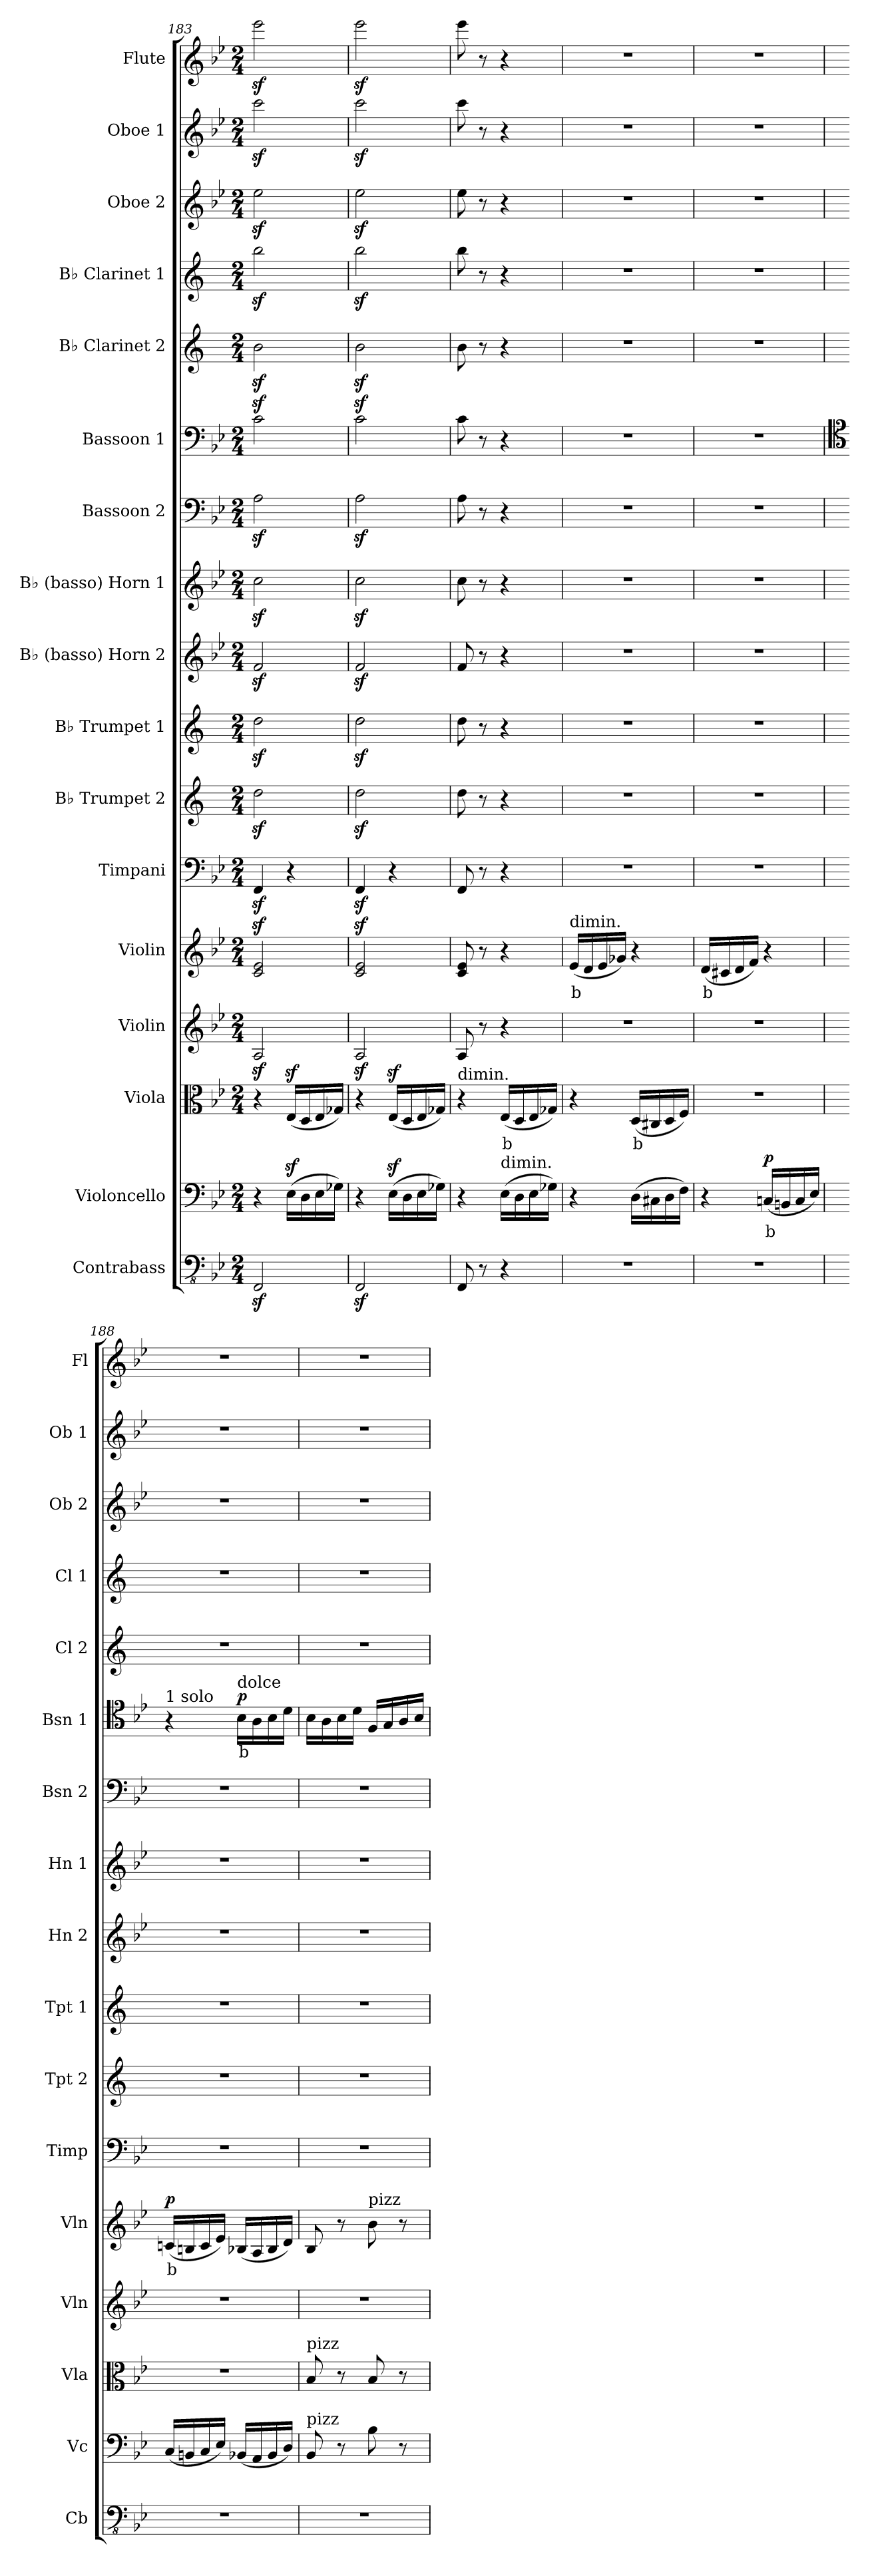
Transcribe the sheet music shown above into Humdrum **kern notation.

**kern	**kern	**text	**dynam	**kern	**text	**kern	**kern	**text	**dynam	**kern	**kern	**kern	**kern	**kern	**kern	**kern	**text	**dynam	**kern	**kern	**kern	**kern	**kern
*part17	*part16	*part16	*part16	*part15	*part15	*part14	*part13	*part13	*part13	*part12	*part11	*part10	*part9	*part8	*part7	*part6	*part6	*part6	*part5	*part4	*part3	*part2	*part1
*staff17	*staff16	*staff16	*staff16	*staff15	*staff15	*staff14	*staff13	*staff13	*staff13	*staff12	*staff11	*staff10	*staff9	*staff8	*staff7	*staff6	*staff6	*staff6	*staff5	*staff4	*staff3	*staff2	*staff1
*I"Contrabass	*I"Violoncello	*	*	*I"Viola	*	*I"Violin	*I"Violin	*	*	*I"Timpani	*I"B♭ Trumpet 2	*I"B♭ Trumpet 1	*I"B♭ (basso) Horn 2	*I"B♭ (basso) Horn 1	*I"Bassoon 2	*I"Bassoon 1	*	*	*I"B♭ Clarinet 2	*I"B♭ Clarinet 1	*I"Oboe 2	*I"Oboe 1	*I"Flute
*I'Cb	*I'Vc	*	*	*I'Vla	*	*I'Vln	*I'Vln	*	*	*I'Timp	*I'Tpt 2	*I'Tpt 1	*I'Hn 2	*I'Hn 1	*I'Bsn 2	*I'Bsn 1	*	*	*I'Cl 2	*I'Cl 1	*I'Ob 2	*I'Ob 1	*I'Fl
*clefFv4	*clefF4	*	*	*clefC3	*	*clefG2	*clefG2	*	*	*clefF4	*clefG2	*clefG2	*clefG2	*clefG2	*clefF4	*clefF4	*	*	*clefG2	*clefG2	*clefG2	*clefG2	*clefG2
*	*	*	*	*	*	*	*	*	*	*	*ITrd1c2	*ITrd1c2	*ITrd8c14	*ITrd8c14	*	*	*	*	*ITrd1c2	*ITrd1c2	*	*	*
*k[b-e-]	*k[b-e-]	*	*	*k[b-e-]	*	*k[b-e-]	*k[b-e-]	*	*	*k[b-e-]	*k[b-e-]	*k[b-e-]	*k[b-e-]	*k[b-e-]	*k[b-e-]	*k[b-e-]	*	*	*k[b-e-]	*k[b-e-]	*k[b-e-]	*k[b-e-]	*k[b-e-]
*M2/4	*M2/4	*	*	*M2/4	*	*M2/4	*M2/4	*	*	*M2/4	*M2/4	*M2/4	*M2/4	*M2/4	*M2/4	*M2/4	*	*	*M2/4	*M2/4	*M2/4	*M2/4	*M2/4
=183	=183	=183	=183	=183	=183	=183	=183	=183	=183	=183	=183	=183	=183	=183	=183	=183	=183	=183	=183	=183	=183	=183	=183
2FFFz</	4r	.	.	4r	.	2Az</	2c/z< 2e-/z<	.	.	4FFz</	2ccz<\	2ccz<\	2Fz</	2cz<\	2Az<\	2cz<\	.	.	2az<\	2aaz<\	2ee-z<\	2cccz<\	2eee-z<\
.	(>16E-z<\LL	.	.	(<16E-z</LL	.	.	.	.	.	4r	.	.	.	.	.	.	.	.	.	.	.	.	.
.	16D\	.	.	16D/	.	.	.	.	.	.	.	.	.	.	.	.	.	.	.	.	.	.	.
.	16E-\	.	.	16E-/	.	.	.	.	.	.	.	.	.	.	.	.	.	.	.	.	.	.	.
.	16G-X\JJ)	.	.	16G-X/JJ)	.	.	.	.	.	.	.	.	.	.	.	.	.	.	.	.	.	.	.
=184	=184	=184	=184	=184	=184	=184	=184	=184	=184	=184	=184	=184	=184	=184	=184	=184	=184	=184	=184	=184	=184	=184	=184
2FFFz</	4r	.	.	4r	.	2Az</	2c/z< 2e-/z<	.	.	4FFz</	2ccz<\	2ccz<\	2Fz</	2cz<\	2Az<\	2cz<\	.	.	2az<\	2aaz<\	2ee-z<\	2cccz<\	2eee-z<\
.	(>16E-z<\LL	.	.	(<16E-z</LL	.	.	.	.	.	4r	.	.	.	.	.	.	.	.	.	.	.	.	.
.	16D\	.	.	16D/	.	.	.	.	.	.	.	.	.	.	.	.	.	.	.	.	.	.	.
.	16E-\	.	.	16E-/	.	.	.	.	.	.	.	.	.	.	.	.	.	.	.	.	.	.	.
.	16G-X\JJ)	.	.	16G-X/JJ)	.	.	.	.	.	.	.	.	.	.	.	.	.	.	.	.	.	.	.
=185	=185	=185	=185	=185	=185	=185	=185	=185	=185	=185	=185	=185	=185	=185	=185	=185	=185	=185	=185	=185	=185	=185	=185
!	!	!	!	!LO:TX:a:t=dimin.	!	!	!	!	!	!	!	!	!	!	!	!	!	!	!	!	!	!	!
8FFF/	4r	.	.	4r	.	8A/	8c/ 8e-/	.	.	8FF/	8cc\	8cc\	8F/	8c\	8A\	8c\	.	.	8a\	8aa\	8ee-\	8ccc\	8eee-\
8r	.	.	.	.	.	8r	8r	.	.	8r	8r	8r	8r	8r	8r	8r	.	.	8r	8r	8r	8r	8r
!	!LO:TX:a:t=dimin.	!	!	!	!	!	!	!	!	!	!	!	!	!	!	!	!	!	!	!	!	!	!
!	!	!	!	!	!LO:LY:b:color=#FF0000	!	!	!	!	!	!	!	!	!	!	!	!	!	!	!	!	!	!
4r	(>16E-\LL	.	.	(<16E-/LL	b	4r	4r	.	.	4r	4r	4r	4r	4r	4r	4r	.	.	4r	4r	4r	4r	4r
.	16D\	.	.	16D/	.	.	.	.	.	.	.	.	.	.	.	.	.	.	.	.	.	.	.
.	16E-\	.	.	16E-/	.	.	.	.	.	.	.	.	.	.	.	.	.	.	.	.	.	.	.
.	16G-X\JJ)	.	.	16G-X/JJ)	.	.	.	.	.	.	.	.	.	.	.	.	.	.	.	.	.	.	.
=186	=186	=186	=186	=186	=186	=186	=186	=186	=186	=186	=186	=186	=186	=186	=186	=186	=186	=186	=186	=186	=186	=186	=186
!	!	!	!	!	!	!	!LO:TX:a:t=dimin.	!	!	!	!	!	!	!	!	!	!	!	!	!	!	!	!
!	!	!	!	!	!	!	!	!LO:LY:b:color=#FF0000	!	!	!	!	!	!	!	!	!	!	!	!	!	!	!
2r	4r	.	.	4r	.	2r	(<16e-/LL	b	.	2r	2r	2r	2r	2r	2r	2r	.	.	2r	2r	2r	2r	2r
.	.	.	.	.	.	.	16d/	.	.	.	.	.	.	.	.	.	.	.	.	.	.	.	.
.	.	.	.	.	.	.	16e-/	.	.	.	.	.	.	.	.	.	.	.	.	.	.	.	.
.	.	.	.	.	.	.	16g-X/JJ)	.	.	.	.	.	.	.	.	.	.	.	.	.	.	.	.
!	!	!	!	!	!LO:LY:b:color=#FF0000	!	!	!	!	!	!	!	!	!	!	!	!	!	!	!	!	!	!
.	(>16D\LL	.	.	(<16D/LL	b	.	4r	.	.	.	.	.	.	.	.	.	.	.	.	.	.	.	.
.	16C#X\	.	.	16C#X/	.	.	.	.	.	.	.	.	.	.	.	.	.	.	.	.	.	.	.
.	16D\	.	.	16D/	.	.	.	.	.	.	.	.	.	.	.	.	.	.	.	.	.	.	.
.	16F\JJ)	.	.	16F/JJ)	.	.	.	.	.	.	.	.	.	.	.	.	.	.	.	.	.	.	.
=187	=187	=187	=187	=187	=187	=187	=187	=187	=187	=187	=187	=187	=187	=187	=187	=187	=187	=187	=187	=187	=187	=187	=187
!	!	!	!	!	!	!	!	!LO:LY:b:color=#FF0000	!	!	!	!	!	!	!	!	!	!	!	!	!	!	!
2r	4r	.	.	2r	.	2r	(<16d/LL	b	.	2r	2r	2r	2r	2r	2r	2r	.	.	2r	2r	2r	2r	2r
.	.	.	.	.	.	.	16c#X/	.	.	.	.	.	.	.	.	.	.	.	.	.	.	.	.
.	.	.	.	.	.	.	16d/	.	.	.	.	.	.	.	.	.	.	.	.	.	.	.	.
.	.	.	.	.	.	.	16f/JJ)	.	.	.	.	.	.	.	.	.	.	.	.	.	.	.	.
!	!	!LO:LY:b:color=#FF0000	!LO:DY:b	!	!	!	!	!	!	!	!	!	!	!	!	!	!	!	!	!	!	!	!
.	(<16Cn/LL	b	p	.	.	.	4r	.	.	.	.	.	.	.	.	.	.	.	.	.	.	.	.
.	16BBn/	.	.	.	.	.	.	.	.	.	.	.	.	.	.	.	.	.	.	.	.	.	.
.	16C/	.	.	.	.	.	.	.	.	.	.	.	.	.	.	.	.	.	.	.	.	.	.
.	16E-/JJ)	.	.	.	.	.	.	.	.	.	.	.	.	.	.	.	.	.	.	.	.	.	.
=188	=188	=188	=188	=188	=188	=188	=188	=188	=188	=188	=188	=188	=188	=188	=188	=188	=188	=188	=188	=188	=188	=188	=188
*	*	*	*	*	*	*	*	*	*	*	*	*	*	*	*	*clefC4	*	*	*	*	*	*	*
!	!	!	!	!	!	!	!	!	!	!	!	!	!	!	!	!LO:TX:a:t=1 solo	!	!	!	!	!	!	!
!	!	!	!	!	!	!	!	!LO:LY:b:color=#FF0000	!LO:DY:b	!	!	!	!	!	!	!	!	!	!	!	!	!	!
2r	(<16C/LL	.	.	2r	.	2r	(<16cn/LL	b	p	2r	2r	2r	2r	2r	2r	4r	.	.	2r	2r	2r	2r	2r
.	16BBn/	.	.	.	.	.	16Bn/	.	.	.	.	.	.	.	.	.	.	.	.	.	.	.	.
.	16C/	.	.	.	.	.	16c/	.	.	.	.	.	.	.	.	.	.	.	.	.	.	.	.
.	16E-/JJ)	.	.	.	.	.	16e-/JJ)	.	.	.	.	.	.	.	.	.	.	.	.	.	.	.	.
!	!	!	!	!	!	!	!	!	!	!	!	!	!	!	!	!LO:TX:a:t=dolce	!	!	!	!	!	!	!
!	!	!	!	!	!	!	!	!	!	!	!	!	!	!	!	!	!LO:LY:b:color=#FF0000	!LO:DY:b	!	!	!	!	!
.	(<16BB-X/LL	.	.	.	.	.	(<16B-X/LL	.	.	.	.	.	.	.	.	16B-\LL	b	p	.	.	.	.	.
.	16AA/	.	.	.	.	.	16A/	.	.	.	.	.	.	.	.	16A\	.	.	.	.	.	.	.
.	16BB-/	.	.	.	.	.	16B-/	.	.	.	.	.	.	.	.	16B-\	.	.	.	.	.	.	.
.	16D/JJ)	.	.	.	.	.	16d/JJ)	.	.	.	.	.	.	.	.	16d\JJ	.	.	.	.	.	.	.
!!LO:PB:g=z
=189	=189	=189	=189	=189	=189	=189	=189	=189	=189	=189	=189	=189	=189	=189	=189	=189	=189	=189	=189	=189	=189	=189	=189
!	!	!	!	!LO:TX:a:t=pizz	!	!	!	!	!	!	!	!	!	!	!	!	!	!	!	!	!	!	!
!	!LO:TX:a:t=pizz	!	!	!	!	!	!	!	!	!	!	!	!	!	!	!	!	!	!	!	!	!	!
2r	8BB-/	.	.	8B-/	.	2r	8B-/	.	.	2r	2r	2r	2r	2r	2r	16B-\LL	.	.	2r	2r	2r	2r	2r
.	.	.	.	.	.	.	.	.	.	.	.	.	.	.	.	16A\	.	.	.	.	.	.	.
.	8r	.	.	8r	.	.	8r	.	.	.	.	.	.	.	.	16B-\	.	.	.	.	.	.	.
.	.	.	.	.	.	.	.	.	.	.	.	.	.	.	.	16d\JJ	.	.	.	.	.	.	.
!	!	!	!	!	!	!	!LO:TX:a:t=pizz	!	!	!	!	!	!	!	!	!	!	!	!	!	!	!	!
.	8B-\	.	.	8B-/	.	.	8b-\	.	.	.	.	.	.	.	.	16F/LL	.	.	.	.	.	.	.
.	.	.	.	.	.	.	.	.	.	.	.	.	.	.	.	16G/	.	.	.	.	.	.	.
.	8r	.	.	8r	.	.	8r	.	.	.	.	.	.	.	.	16A/	.	.	.	.	.	.	.
.	.	.	.	.	.	.	.	.	.	.	.	.	.	.	.	16B-/JJ	.	.	.	.	.	.	.
=	=	=	=	=	=	=	=	=	=	=	=	=	=	=	=	=	=	=	=	=	=	=	=
*-	*-	*-	*-	*-	*-	*-	*-	*-	*-	*-	*-	*-	*-	*-	*-	*-	*-	*-	*-	*-	*-	*-	*-
